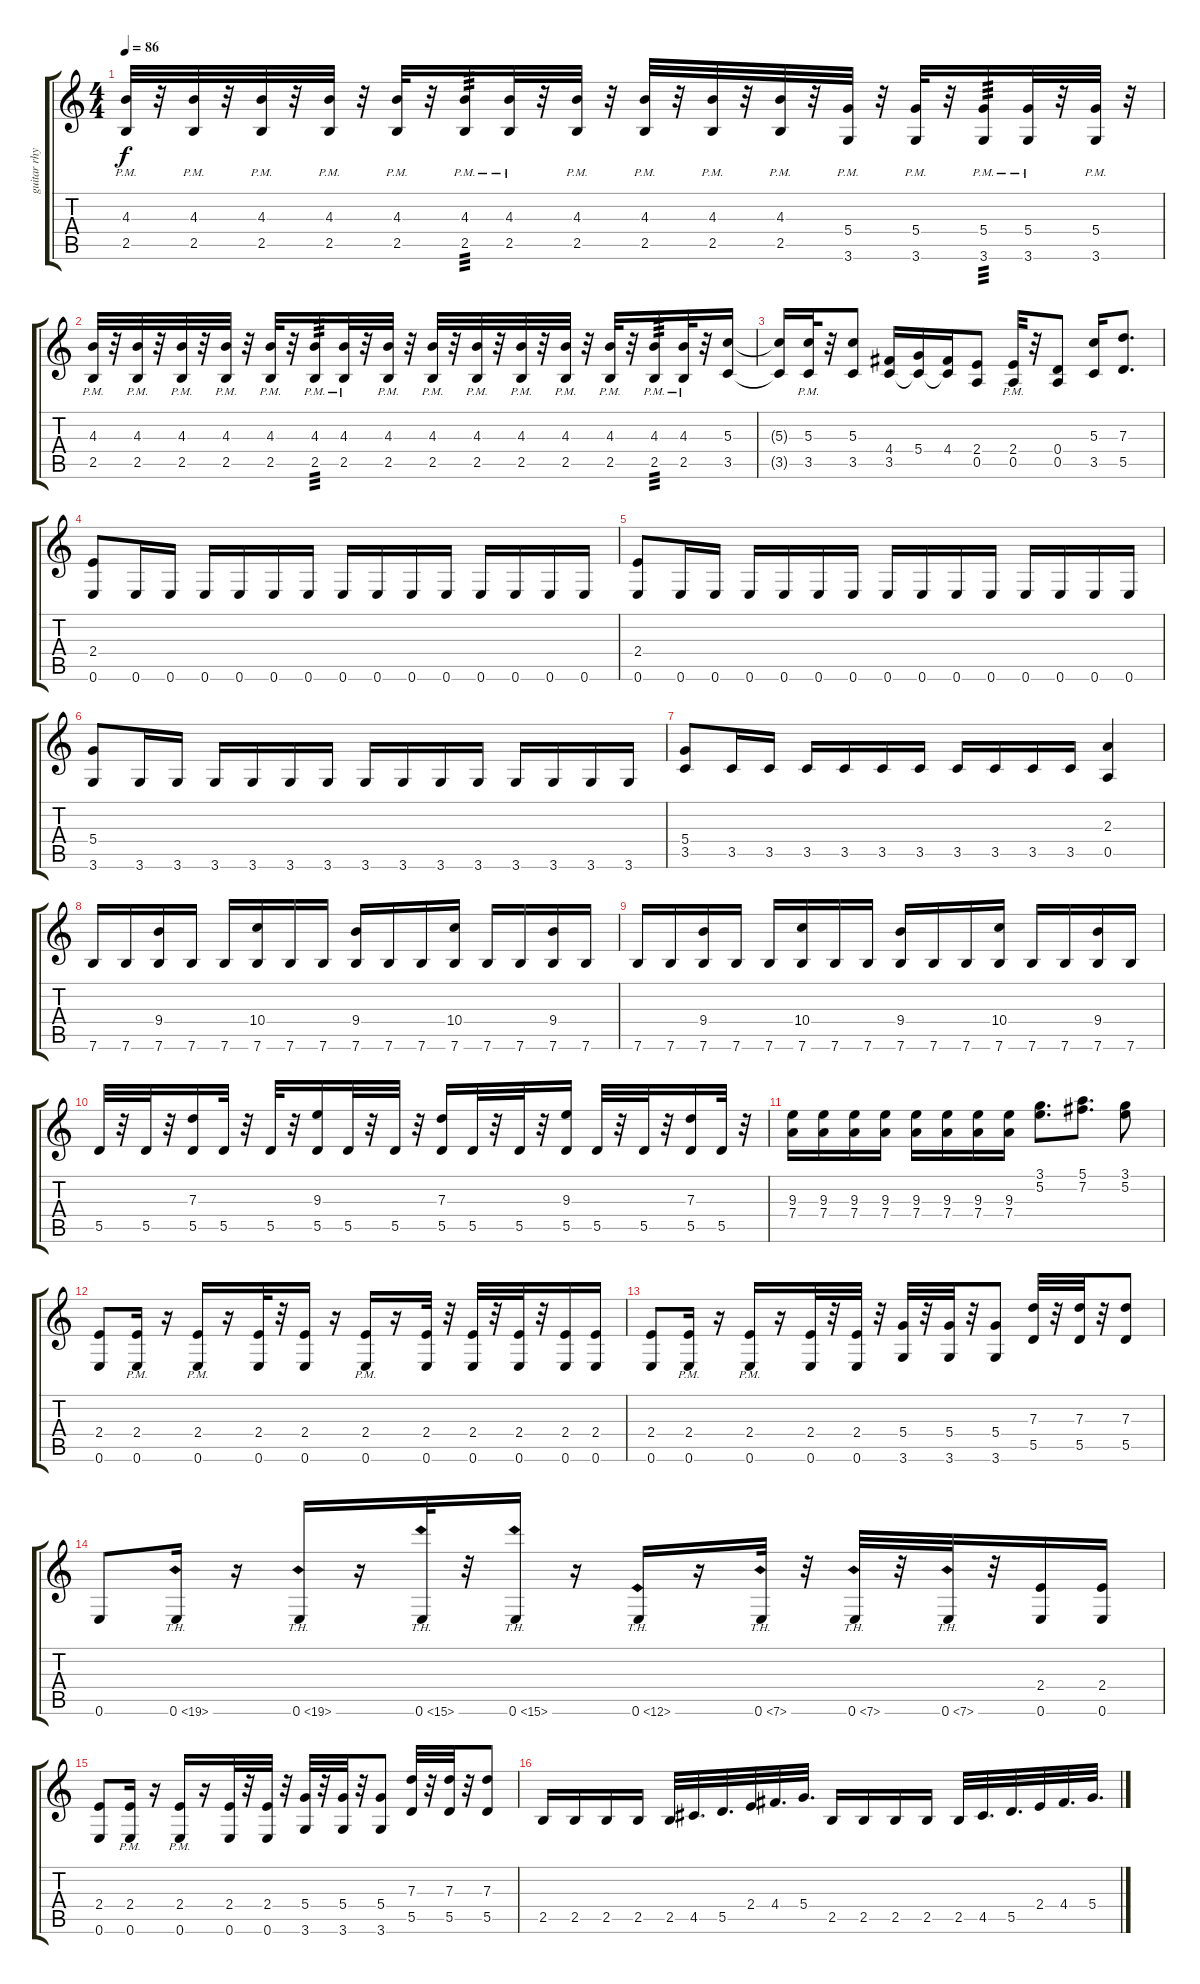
\track ("guitar rhythm right" "guitar rhy") {instrument distortionguitar}
\staff {score tabs}
\tuning (E4 B3 G3 D3 A2 E2) {hide}
\ts (4 4)
\tempo 86
\clef g2
\ks c
(4.3{pm} 2.5{pm}).32{dy f} r.32 (4.3{pm} 2.5{pm}).32 r.32 (4.3{pm} 2.5{pm}).32 r.32 (4.3{pm} 2.5{pm}).32 r.32 (4.3{pm} 2.5{pm}).32 r.32 (4.3{pm} 2.5{pm}).16{tp 3} (4.3{pm} 2.5{pm}).32 r.32 (4.3{pm} 2.5{pm}).32 r.32 (4.3{pm} 2.5{pm}).32 r.32 (4.3{pm} 2.5{pm}).32 r.32 (4.3{pm} 2.5{pm}).32 r.32 (5.4{pm} 3.6{pm}).32 r.32 (5.4{pm} 3.6{pm}).32 r.32 (5.4{pm} 3.6{pm}).16{tp 3} (5.4{pm} 3.6{pm}).32 r.32 (5.4{pm} 3.6{pm}).32 r.32 |
(4.3{pm} 2.5{pm}).32 r.32 (4.3{pm} 2.5{pm}).32 r.32 (4.3{pm} 2.5{pm}).32 r.32 (4.3{pm} 2.5{pm}).32 r.32 (4.3{pm} 2.5{pm}).32 r.32 (4.3{pm} 2.5{pm}).16{tp 3} (4.3{pm} 2.5{pm}).32 r.32 (4.3{pm} 2.5{pm}).32 r.32 (4.3{pm} 2.5{pm}).32 r.32 (4.3{pm} 2.5{pm}).32 r.32 (4.3{pm} 2.5{pm}).32 r.32 (4.3{pm} 2.5{pm}).32 r.32 (4.3{pm} 2.5{pm}).32 r.32 (4.3{pm} 2.5{pm}).16{tp 3} (4.3{pm} 2.5{pm}).32 r.32 (5.3 3.5).16 |
(5.3{t} 3.5{t}).16 (5.3{pm} 3.5{pm}).32 r.32 (5.3 3.5).8 (4.4 3.5).16 (5.4 3.5{t}).16 (4.4 3.5{t}).16 (2.4 0.5).8 (2.4 0.5{pm}).32 r.32 (0.4 0.5).8 (5.3 3.5).16 (7.3 5.5).8{d} |
(2.4 0.6).8 0.6.16 0.6.16 0.6.16 0.6.16 0.6.16 0.6.16 0.6.16 0.6.16 0.6.16 0.6.16 0.6.16 0.6.16 0.6.16 0.6.16 |
(2.4 0.6).8 0.6.16 0.6.16 0.6.16 0.6.16 0.6.16 0.6.16 0.6.16 0.6.16 0.6.16 0.6.16 0.6.16 0.6.16 0.6.16 0.6.16 |
(5.4 3.6).8 3.6.16 3.6.16 3.6.16 3.6.16 3.6.16 3.6.16 3.6.16 3.6.16 3.6.16 3.6.16 3.6.16 3.6.16 3.6.16 3.6.16 |
(5.4 3.5).8 3.5.16 3.5.16 3.5.16 3.5.16 3.5.16 3.5.16 3.5.16 3.5.16 3.5.16 3.5.16 (2.3 0.5).4 |
7.6.16 7.6.16 (9.4 7.6).16 7.6.16 7.6.16 (10.4 7.6).16 7.6.16 7.6.16 (9.4 7.6).16 7.6.16 7.6.16 (10.4 7.6).16 7.6.16 7.6.16 (9.4 7.6).16 7.6.16 |
7.6.16 7.6.16 (9.4 7.6).16 7.6.16 7.6.16 (10.4 7.6).16 7.6.16 7.6.16 (9.4 7.6).16 7.6.16 7.6.16 (10.4 7.6).16 7.6.16 7.6.16 (9.4 7.6).16 7.6.16 |
5.5.32 r.32 5.5.32 r.32 (7.3 5.5).16 5.5.32 r.32 5.5.32 r.32 (9.3 5.5).16 5.5.32 r.32 5.5.32 r.32 (7.3 5.5).16 5.5.32 r.32 5.5.32 r.32 (9.3 5.5).16 5.5.32 r.32 5.5.32 r.32 (7.3 5.5).16 5.5.32 r.32 |
(9.3 7.4).16 (9.3 7.4).16 (9.3 7.4).16 (9.3 7.4).16 (9.3 7.4).16 (9.3 7.4).16 (9.3 7.4).16 (9.3 7.4).16 (3.1 5.2).8{d} (5.1 7.2).8{d} (3.1 5.2).8 |
(2.4 0.6).8 (2.4{pm} 0.6{pm}).16 r.16 (2.4{pm} 0.6{pm}).16 r.16 (2.4 0.6).32 r.32 (2.4 0.6).16 r.16 (2.4{pm} 0.6{pm}).16 r.16 (2.4 0.6).32 r.32 (2.4 0.6).32 r.32 (2.4 0.6).32 r.32 (2.4 0.6).16 (2.4 0.6).16 |
(2.4 0.6).8 (2.4{pm} 0.6{pm}).16 r.16 (2.4{pm} 0.6{pm}).16 r.16 (2.4 0.6).32 r.32 (2.4 0.6).32 r.32 (5.4 3.6).32 r.32 (5.4 3.6).32 r.32 (5.4 3.6).8 (7.3 5.5).32 r.32 (7.3 5.5).32 r.32 (7.3 5.5).8 |
0.6.8 0.6{th 19}.16 r.16 0.6{th 19}.16 r.16 0.6{th 15}.32 r.32 0.6{th 15}.16 r.16 0.6{th 12}.16 r.16 0.6{th 7}.32 r.32 0.6{th 7}.32 r.32 0.6{th 7}.32 r.32 (2.4 0.6).16 (2.4 0.6).16 |
(2.4 0.6).8 (2.4{pm} 0.6{pm}).16 r.16 (2.4{pm} 0.6{pm}).16 r.16 (2.4 0.6).32 r.32 (2.4 0.6).32 r.32 (5.4 3.6).32 r.32 (5.4 3.6).32 r.32 (5.4 3.6).8 (7.3 5.5).32 r.32 (7.3 5.5).32 r.32 (7.3 5.5).8 |
2.5.16 2.5.16 2.5.16 2.5.16 2.5.32 4.5.32{d} 5.5.32{d} 2.4.32 4.4.32{d} 5.4.32{d} 2.5.16 2.5.16 2.5.16 2.5.16 2.5.32 4.5.32{d} 5.5.32{d} 2.4.32 4.4.32{d} 5.4.32{d}
